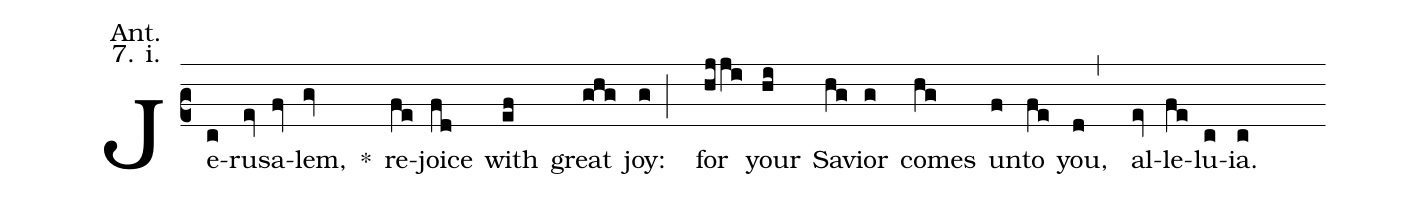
annotation: Ant.;
annotation: 7. i.;
%%
(c2) Je(c)ru(ev)sa(fv)lem,(gv) <sp>*</sp>() re(fe)joice(fd) with(ef) great(ghg) joy:(g;) for(hjji) your(hi) Sav(hg)ior(g) comes(hg) un(f)to(fe) you,(d,) al(ev)le(fe)lu(c)ia.(c)
